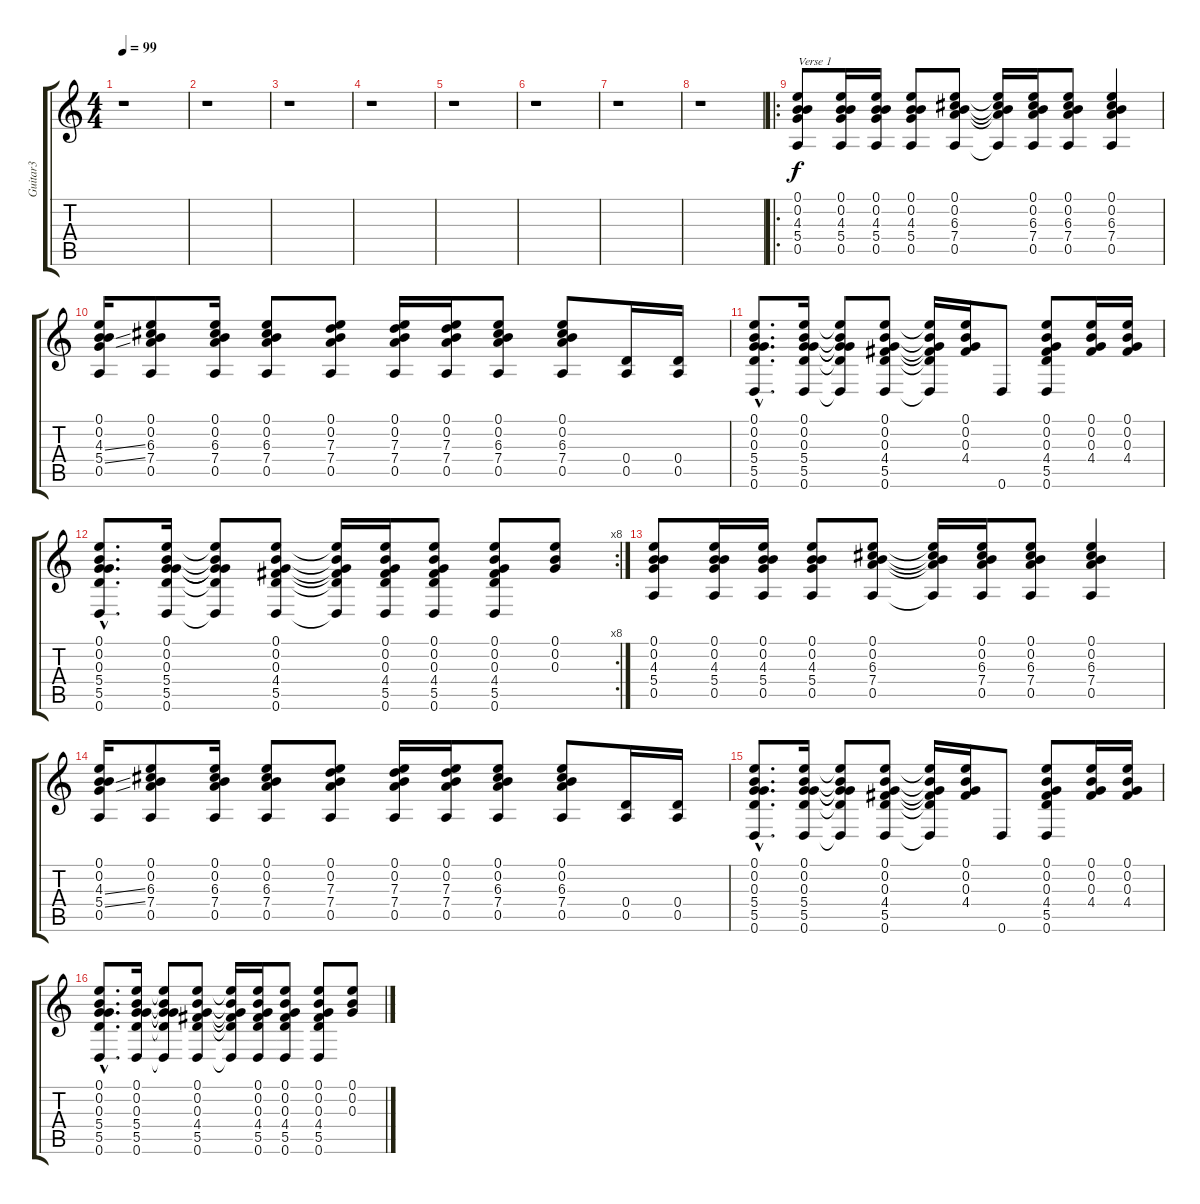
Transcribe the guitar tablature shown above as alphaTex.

\track ("Guitar3" "Guitar3") {instrument acousticguitarsteel}
\staff {score tabs}
\tuning (E4 B3 G3 D3 A2 D2) {hide}
\ts (4 4)
\tempo 99
\clef g2
\ks c
r.1{dy f instrument acousticguitarsteel} |
r.1 |
r.1 |
r.1 |
r.1 |
r.1 |
r.1 |
r.1 |
\ro
(0.1 0.2 4.3 5.4 0.5).8{txt "Verse 1"} (0.1 0.2 4.3 5.4 0.5).16 (0.1 0.2 4.3 5.4 0.5).16 (0.1 0.2 4.3 5.4 0.5).8 (0.1 0.2 6.3 7.4 0.5).8 (0.1{t} 0.2{t} 6.3{t} 7.4{t} 0.5{t}).16 (0.1 0.2 6.3 7.4 0.5).16 (0.1 0.2 6.3 7.4 0.5).8 (0.1 0.2 6.3 7.4 0.5).4 |
(0.1 0.2 4.3{ss} 5.4{ss} 0.5).16 (0.1 0.2 6.3 7.4 0.5).8 (0.1 0.2 6.3 7.4 0.5).16 (0.1 0.2 6.3 7.4 0.5).8 (0.1 0.2 7.3 7.4 0.5).8 (0.1 0.2 7.3 7.4 0.5).16 (0.1 0.2 7.3 7.4 0.5).16 (0.1 0.2 6.3 7.4 0.5).8 (0.1 0.2 6.3 7.4 0.5).8 (0.4 0.5).16 (0.4 0.5).16 |
(0.1{hac} 0.2{hac} 0.3{hac} 5.4{hac} 5.5{hac} 0.6{hac}).8{d} (0.1 0.2 0.3 5.4 5.5 0.6).16 (0.1{t} 0.2{t} 0.3{t} 5.4{t} 5.5{t} 0.6{t}).8 (0.1 0.2 0.3 4.4 5.5 0.6).8 (0.1{t} 0.2{t} 0.3{t} 4.4{t} 5.5{t} 0.6{t}).16 (0.1 0.2 0.3 4.4).16 0.6.8 (0.1 0.2 0.3 4.4 5.5 0.6).8 (0.1 0.2 0.3 4.4).16 (0.1 0.2 0.3 4.4).16 |
\rc 8
(0.1{hac} 0.2{hac} 0.3{hac} 5.4{hac} 5.5{hac} 0.6{hac}).8{d} (0.1 0.2 0.3 5.4 5.5 0.6).16 (0.1{t} 0.2{t} 0.3{t} 5.4{t} 5.5{t} 0.6{t}).8 (0.1 0.2 0.3 4.4 5.5 0.6).8 (0.1{t} 0.2{t} 0.3{t} 4.4{t} 5.5{t} 0.6{t}).16 (0.1 0.2 0.3 4.4 5.5 0.6).16 (0.1 0.2 0.3 4.4 5.5 0.6).8 (0.1 0.2 0.3 4.4 5.5 0.6).8 (0.1 0.2 0.3).8 |
(0.1 0.2 4.3 5.4 0.5).8 (0.1 0.2 4.3 5.4 0.5).16 (0.1 0.2 4.3 5.4 0.5).16 (0.1 0.2 4.3 5.4 0.5).8 (0.1 0.2 6.3 7.4 0.5).8 (0.1{t} 0.2{t} 6.3{t} 7.4{t} 0.5{t}).16 (0.1 0.2 6.3 7.4 0.5).16 (0.1 0.2 6.3 7.4 0.5).8 (0.1 0.2 6.3 7.4 0.5).4 |
(0.1 0.2 4.3{ss} 5.4{ss} 0.5).16 (0.1 0.2 6.3 7.4 0.5).8 (0.1 0.2 6.3 7.4 0.5).16 (0.1 0.2 6.3 7.4 0.5).8 (0.1 0.2 7.3 7.4 0.5).8 (0.1 0.2 7.3 7.4 0.5).16 (0.1 0.2 7.3 7.4 0.5).16 (0.1 0.2 6.3 7.4 0.5).8 (0.1 0.2 6.3 7.4 0.5).8 (0.4 0.5).16 (0.4 0.5).16 |
(0.1{hac} 0.2{hac} 0.3{hac} 5.4{hac} 5.5{hac} 0.6{hac}).8{d} (0.1 0.2 0.3 5.4 5.5 0.6).16 (0.1{t} 0.2{t} 0.3{t} 5.4{t} 5.5{t} 0.6{t}).8 (0.1 0.2 0.3 4.4 5.5 0.6).8 (0.1{t} 0.2{t} 0.3{t} 4.4{t} 5.5{t} 0.6{t}).16 (0.1 0.2 0.3 4.4).16 0.6.8 (0.1 0.2 0.3 4.4 5.5 0.6).8 (0.1 0.2 0.3 4.4).16 (0.1 0.2 0.3 4.4).16 |
(0.1{hac} 0.2{hac} 0.3{hac} 5.4{hac} 5.5{hac} 0.6{hac}).8{d} (0.1 0.2 0.3 5.4 5.5 0.6).16 (0.1{t} 0.2{t} 0.3{t} 5.4{t} 5.5{t} 0.6{t}).8 (0.1 0.2 0.3 4.4 5.5 0.6).8 (0.1{t} 0.2{t} 0.3{t} 4.4{t} 5.5{t} 0.6{t}).16 (0.1 0.2 0.3 4.4 5.5 0.6).16 (0.1 0.2 0.3 4.4 5.5 0.6).8 (0.1 0.2 0.3 4.4 5.5 0.6).8 (0.1 0.2 0.3).8
